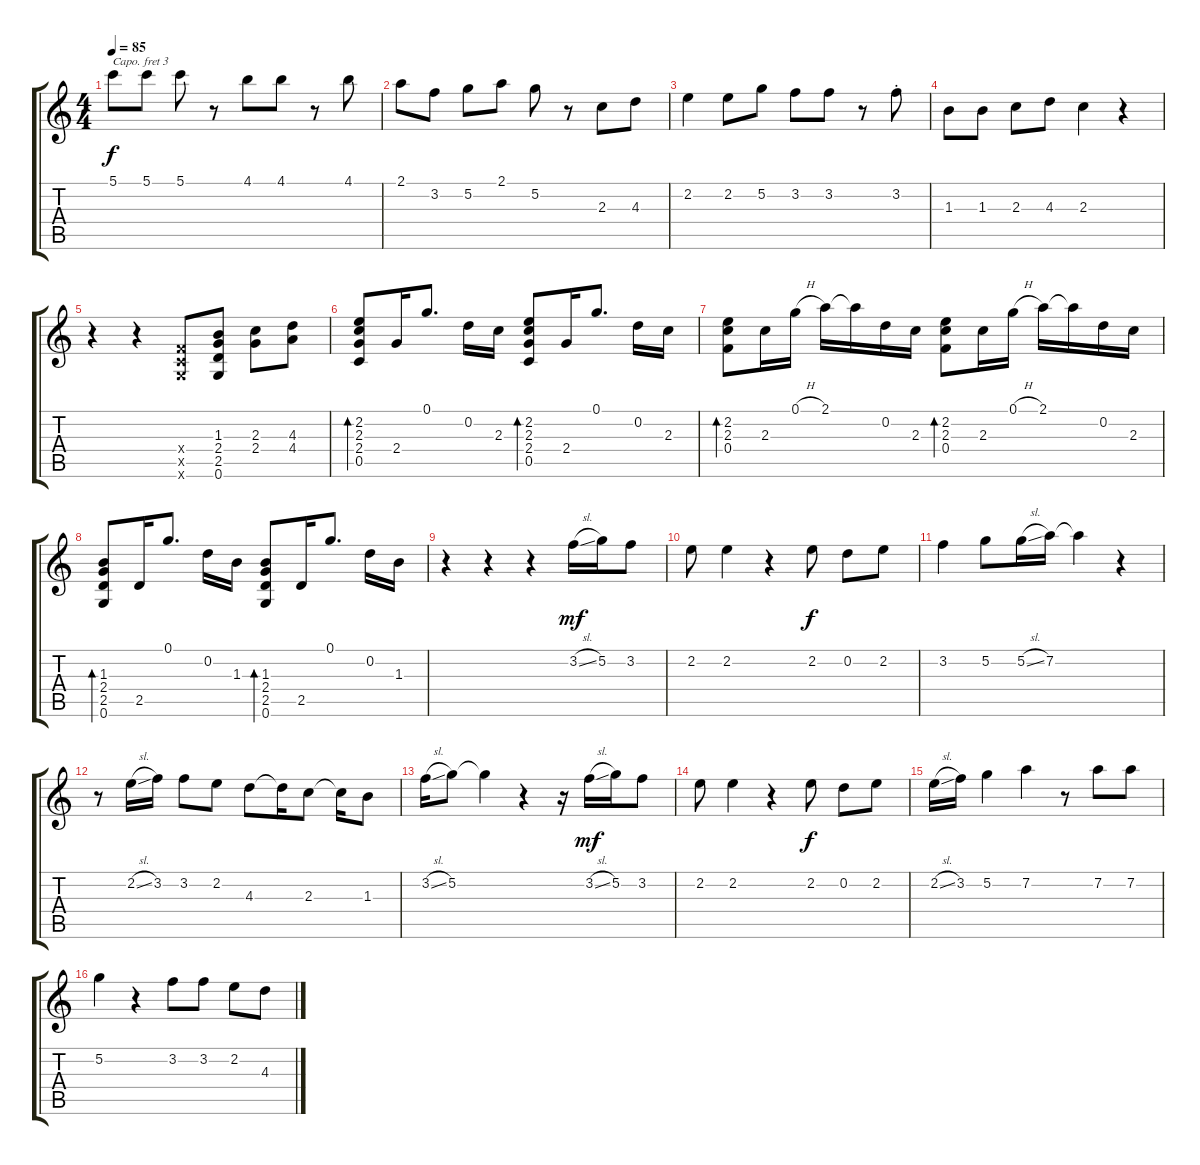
\track "" {instrument acousticguitarsteel}
\staff {score tabs}
\capo 3
\tuning (E4 B3 G3 D3 A2 E2) {hide}
\ts (4 4)
\tempo 85
\clef g2
\ks c
5.1.8{dy f} 5.1.8 5.1.8 r.8 4.1.8 4.1.8 r.8 4.1.8 |
2.1.8 3.2.8 5.2.8 2.1.8 5.2.8 r.8 2.3.8 4.3.8 |
2.2.4 2.2.8 5.2.8 3.2.8 3.2.8 r.8 3.2{st}.8 |
1.3.8 1.3.8 2.3.8 4.3.8 2.3.4 r.4 |
r.4 r.4 (0.4{x} 0.5{x} 0.6{x}).8 (1.3 2.4 2.5 0.6).8 (2.3 2.4).8 (4.3 4.4).8 |
(2.2 2.3 2.4 0.5).8{bd 60} 2.4.16 0.1.8{d} 0.2.16 2.3.16 (2.2 2.3 2.4 0.5).8{bd 60} 2.4.16 0.1.8{d} 0.2.16 2.3.16 |
(2.2 2.3 0.4).8{bd 60} 2.3.16 0.1{h}.16 2.1.16 2.1{t}.16 0.2.16 2.3.16 (2.2 2.3 0.4).8{bd 60} 2.3.16 0.1{h}.16 2.1.16 2.1{t}.16 0.2.16 2.3.16 |
(1.3 2.4 2.5 0.6).8{bd 60} 2.5.16 0.1.8{d} 0.2.16 1.3.16 (1.3 2.4 2.5 0.6).8{bd 60} 2.5.16 0.1.8{d} 0.2.16 1.3.16 |
r.4 r.4 r.4 3.2{sl}.16{dy mf} 5.2.16 3.2.8 |
2.2.8 2.2.4 r.4 2.2.8{dy f} 0.2.8 2.2.8 |
3.2.4 5.2.8 5.2{sl}.16 7.2.16 7.2{t}.4 r.4 |
r.8 2.2{sl}.16 3.2.16 3.2.8 2.2.8 4.3.8 4.3{t}.16 2.3.8 2.3{t}.16 1.3.8 |
3.2{sl}.16 5.2.8 5.2{t}.4 r.4 r.16 3.2{sl}.16{dy mf} 5.2.16 3.2.8 |
2.2.8 2.2.4 r.4 2.2.8{dy f} 0.2.8 2.2.8 |
2.2{sl}.16 3.2.16 5.2.4 7.2.4 r.8 7.2.8 7.2.8 |
5.2.4 r.4 3.2.8 3.2.8 2.2.8 4.3.8
